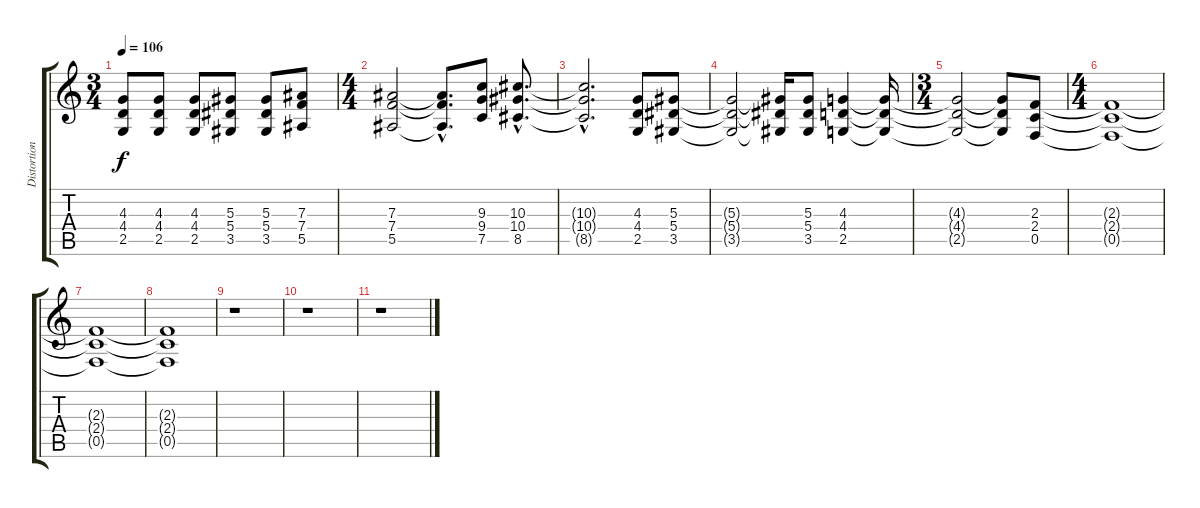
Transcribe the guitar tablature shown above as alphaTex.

\track ("Distortion" "Distortion") {instrument distortionguitar}
\staff {score tabs}
\tuning (C4 G3 Eb3 Bb2 F2 C2) {hide}
\ts (3 4)
\tempo 106
\clef g2
\ks c
(4.3{t} 4.4{t} 2.5{t}).8{dy f} (4.3 4.4 2.5).8 (4.3 4.4 2.5).8 (5.3 5.4 3.5).8 (5.3 5.4 3.5).8 (7.3 7.4 5.5).8 |
\ts (4 4)
(7.3 7.4 5.5).2 (7.3{hac t} 7.4{hac t} 5.5{hac t}).8{d} (9.3 9.4 7.5).8 (10.3{hac} 10.4{hac} 8.5{hac}).8{d} |
(10.3{hac t} 10.4{hac t} 8.5{hac t}).2{d} (4.3 4.4 2.5).8 (5.3 5.4 3.5).8 |
(5.3{t} 5.4{t} 3.5{t}).2 (5.3{t} 5.4{t} 3.5{t}).16 (5.3 5.4 3.5).8 (4.3 4.4 2.5).4 (4.3{t} 4.4{t} 2.5{t}).16 |
\ts (3 4)
(4.3{t} 4.4{t} 2.5{t}).2 (4.3{t} 4.4{t} 2.5{t}).8 (2.3 2.4 0.5).8 |
\ts (4 4)
(2.3{t} 2.4{t} 0.5{t}).1 |
(2.3{t} 2.4{t} 0.5{t}).1{volume 10} |
(2.3{t} 2.4{t} 0.5{t}).1{volume 8} |
r.1 |
r.1 |
r.1
